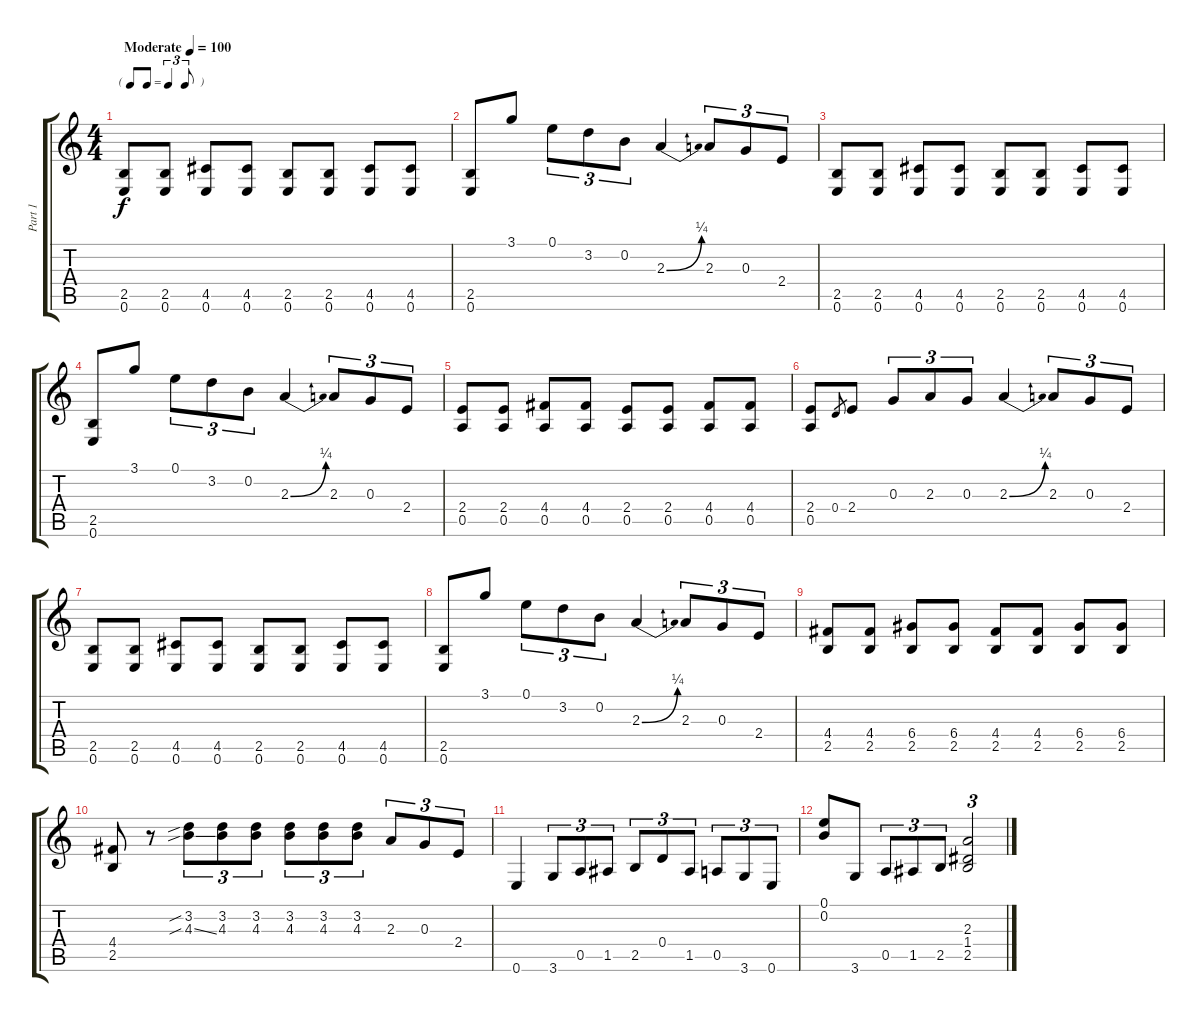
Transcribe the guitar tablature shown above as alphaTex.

\track ("Part 1" "Part 1") {instrument acousticguitarsteel}
\staff {score tabs}
\tuning (E4 B3 G3 D3 A2 E2) {hide}
\ts (4 4)
\tf triplet8th
\tempo (100 "Moderate")
\clef g2
\ks c
(2.5 0.6).8{dy f instrument acousticguitarsteel} (2.5 0.6).8 (4.5 0.6).8 (4.5 0.6).8 (2.5 0.6).8 (2.5 0.6).8 (4.5 0.6).8 (4.5 0.6).8 |
(2.5 0.6).8 3.1.8 0.1.8{tu (3 2)} 3.2.8{tu (3 2)} 0.2.8{tu (3 2)} 2.3{be (bend 0 0 60 1)}.4 2.3.8{tu (3 2)} 0.3.8{tu (3 2)} 2.4.8{tu (3 2)} |
(2.5 0.6).8 (2.5 0.6).8 (4.5 0.6).8 (4.5 0.6).8 (2.5 0.6).8 (2.5 0.6).8 (4.5 0.6).8 (4.5 0.6).8 |
(2.5 0.6).8 3.1.8 0.1.8{tu (3 2)} 3.2.8{tu (3 2)} 0.2.8{tu (3 2)} 2.3{be (bend 0 0 60 1)}.4 2.3.8{tu (3 2)} 0.3.8{tu (3 2)} 2.4.8{tu (3 2)} |
(2.4 0.5).8 (2.4 0.5).8 (4.4 0.5).8 (4.4 0.5).8 (2.4 0.5).8 (2.4 0.5).8 (4.4 0.5).8 (4.4 0.5).8 |
(2.4 0.5).8 0.4.8{gr} 2.4.8 0.3.8{tu (3 2)} 2.3.8{tu (3 2)} 0.3.8{tu (3 2)} 2.3{be (bend 0 0 60 1)}.4 2.3.8{tu (3 2)} 0.3.8{tu (3 2)} 2.4.8{tu (3 2)} |
(2.5 0.6).8 (2.5 0.6).8 (4.5 0.6).8 (4.5 0.6).8 (2.5 0.6).8 (2.5 0.6).8 (4.5 0.6).8 (4.5 0.6).8 |
(2.5 0.6).8 3.1.8 0.1.8{tu (3 2)} 3.2.8{tu (3 2)} 0.2.8{tu (3 2)} 2.3{be (bend 0 0 60 1)}.4 2.3.8{tu (3 2)} 0.3.8{tu (3 2)} 2.4.8{tu (3 2)} |
(4.4 2.5).8 (4.4 2.5).8 (6.4 2.5).8 (6.4 2.5).8 (4.4 2.5).8 (4.4 2.5).8 (6.4 2.5).8 (6.4 2.5).8 |
(4.4 2.5).8 r.8 (3.2{sib} 4.3{sib ss}).8{tu (3 2)} (3.2 4.3).8{tu (3 2)} (3.2 4.3).8{tu (3 2)} (3.2 4.3).8{tu (3 2)} (3.2 4.3).8{tu (3 2)} (3.2 4.3).8{tu (3 2)} 2.3.8{tu (3 2)} 0.3.8{tu (3 2)} 2.4.8{tu (3 2)} |
0.6.4 3.6.8{tu (3 2)} 0.5.8{tu (3 2)} 1.5.8{tu (3 2)} 2.5.8{tu (3 2)} 0.4.8{tu (3 2)} 1.5.8{tu (3 2)} 0.5.8{tu (3 2)} 3.6.8{tu (3 2)} 0.6.8{tu (3 2)} |
(0.1 0.2).8 3.6.8 0.5.8{tu (3 2)} 1.5.8{tu (3 2)} 2.5.8{tu (3 2)} (2.3 1.4 2.5).2{tu (3 2)}
